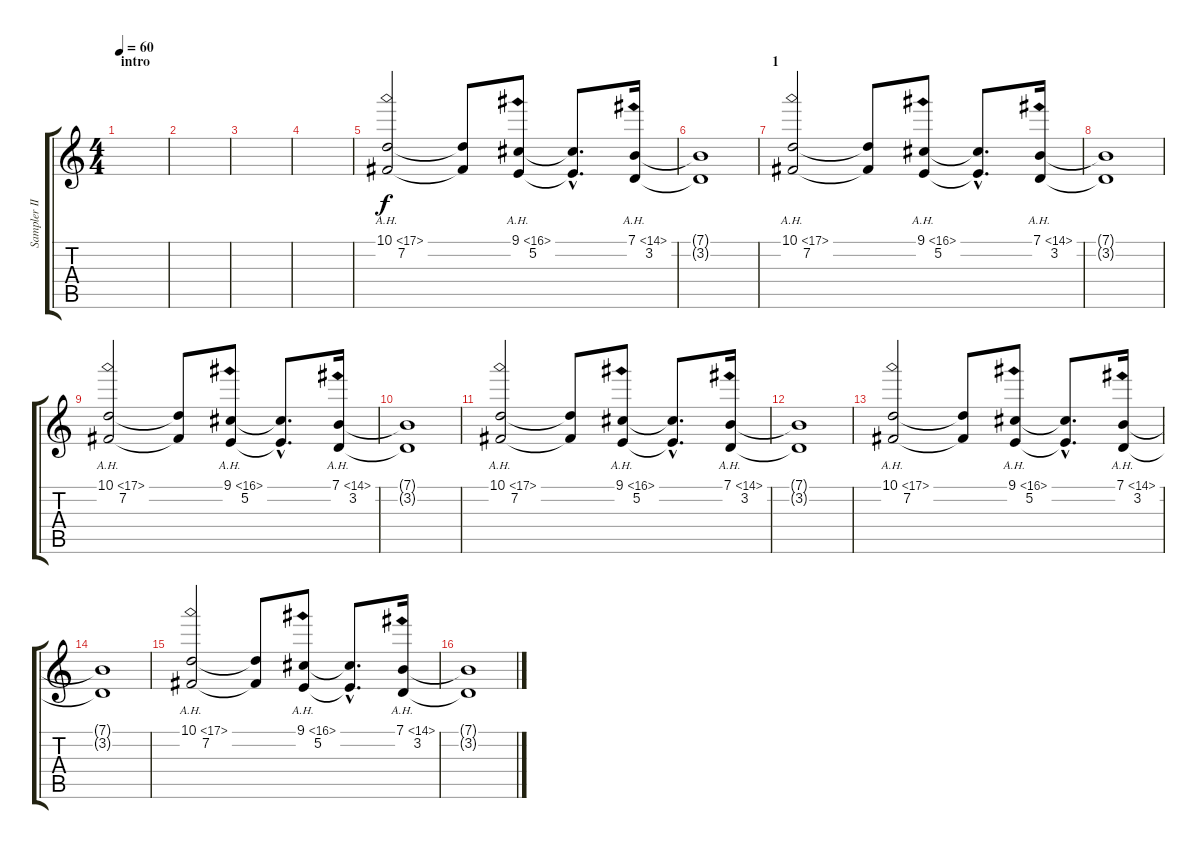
\track ("Sampler III" "Sampler II") {instrument pad2warm}
\staff {score tabs}
\tuning (E4 B3 G3 D3 A2 E2) {hide}
\ts (4 4)
\section ("" "intro")
\tempo 60
\clef g2
\ks c
|
|
|
|
(10.1{ah 7} 7.2).2 (10.1{t} 7.2{t}).8 (9.1{ah 7} 5.2).8 (9.1{hac t} 5.2{hac t}).8{d} (7.1{ah 7} 3.2).16 |
(7.1{t} 3.2{t}).1 |
\section ("" "1")
(10.1{ah 7} 7.2).2 (10.1{t} 7.2{t}).8 (9.1{ah 7} 5.2).8 (9.1{hac t} 5.2{hac t}).8{d} (7.1{ah 7} 3.2).16 |
(7.1{t} 3.2{t}).1 |
(10.1{ah 7} 7.2).2 (10.1{t} 7.2{t}).8 (9.1{ah 7} 5.2).8 (9.1{hac t} 5.2{hac t}).8{d} (7.1{ah 7} 3.2).16 |
(7.1{t} 3.2{t}).1 |
(10.1{ah 7} 7.2).2 (10.1{t} 7.2{t}).8 (9.1{ah 7} 5.2).8 (9.1{hac t} 5.2{hac t}).8{d} (7.1{ah 7} 3.2).16 |
(7.1{t} 3.2{t}).1 |
(10.1{ah 7} 7.2).2 (10.1{t} 7.2{t}).8 (9.1{ah 7} 5.2).8 (9.1{hac t} 5.2{hac t}).8{d} (7.1{ah 7} 3.2).16 |
(7.1{t} 3.2{t}).1 |
(10.1{ah 7} 7.2).2 (10.1{t} 7.2{t}).8 (9.1{ah 7} 5.2).8 (9.1{hac t} 5.2{hac t}).8{d} (7.1{ah 7} 3.2).16 |
(7.1{t} 3.2{t}).1
